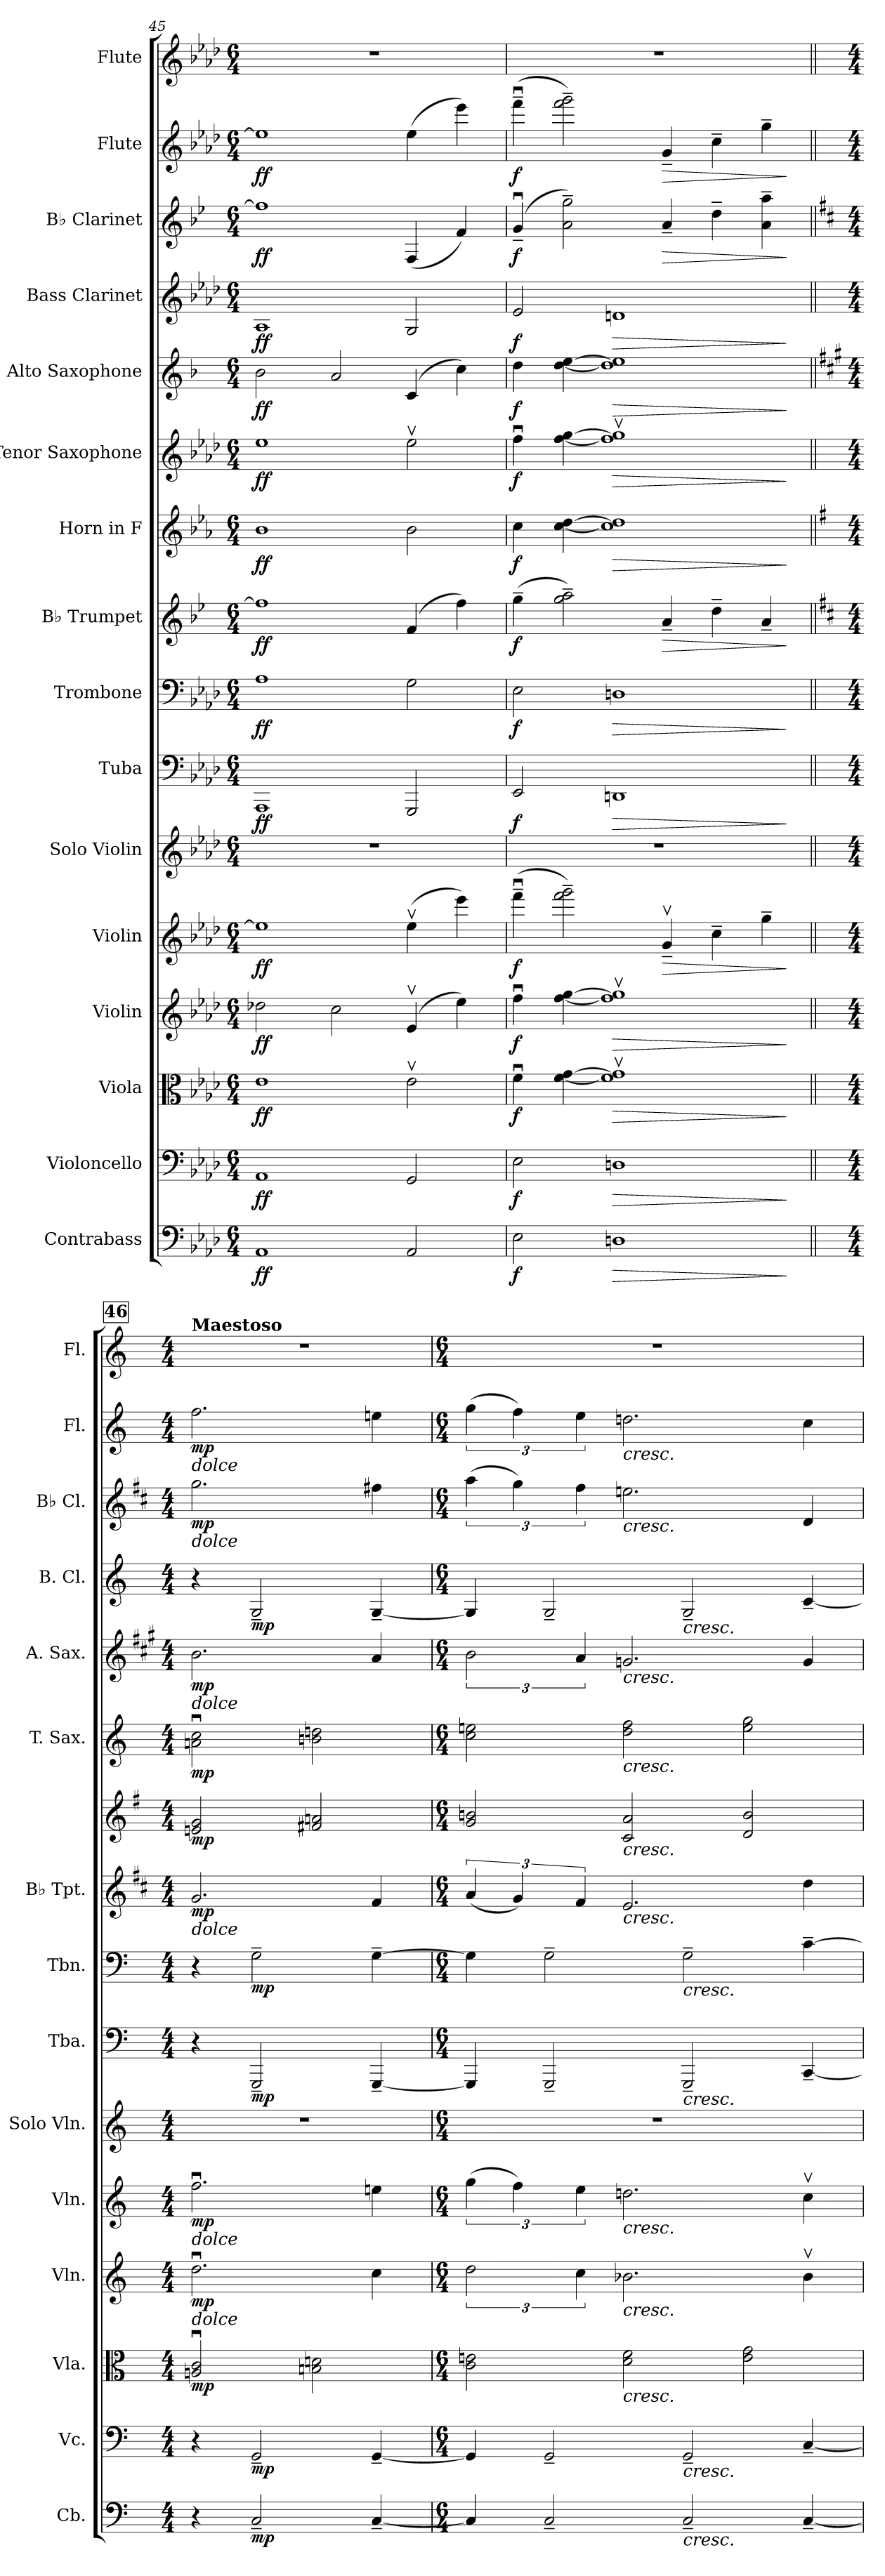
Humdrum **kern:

**kern	**dynam	**kern	**dynam	**kern	**dynam	**kern	**dynam	**kern	**dynam	**kern	**kern	**dynam	**kern	**dynam	**kern	**dynam	**kern	**dynam	**kern	**dynam	**kern	**dynam	**kern	**dynam	**kern	**dynam	**kern	**dynam	**kern
*part16	*part16	*part15	*part15	*part14	*part14	*part13	*part13	*part12	*part12	*part11	*part10	*part10	*part9	*part9	*part8	*part8	*part7	*part7	*part6	*part6	*part5	*part5	*part4	*part4	*part3	*part3	*part2	*part2	*part1
*staff16	*staff16	*staff15	*staff15	*staff14	*staff14	*staff13	*staff13	*staff12	*staff12	*staff11	*staff10	*staff10	*staff9	*staff9	*staff8	*staff8	*staff7	*staff7	*staff6	*staff6	*staff5	*staff5	*staff4	*staff4	*staff3	*staff3	*staff2	*staff2	*staff1
*I"Contrabass	*	*I"Violoncello	*	*I"Viola	*	*I"Violin	*	*I"Violin	*	*I"Solo Violin	*I"Tuba	*	*I"Trombone	*	*I"B♭ Trumpet	*	*I"Horn in F	*	*I"Tenor Saxophone	*	*I"Alto Saxophone	*	*I"Bass Clarinet	*	*I"B♭ Clarinet	*	*I"Flute	*	*I"Flute
*I'Cb.	*	*I'Vc.	*	*I'Vla.	*	*I'Vln.	*	*I'Vln.	*	*I'Solo Vln.	*I'Tba.	*	*I'Tbn.	*	*I'B♭ Tpt.	*	*	*	*I'T. Sax.	*	*I'A. Sax.	*	*I'B. Cl.	*	*I'B♭ Cl.	*	*I'Fl.	*	*I'Fl.
*clefF4	*	*clefF4	*	*clefC3	*	*clefG2	*	*clefG2	*	*clefG2	*clefF4	*	*clefF4	*	*clefG2	*	*clefG2	*	*clefG2	*	*clefG2	*	*clefG2	*	*clefG2	*	*clefG2	*	*clefG2
*ITrd7c12	*	*	*	*	*	*	*	*	*	*	*	*	*	*	*ITrd1c2	*	*ITrd4c7	*	*ITrd8c14	*	*ITrd5c9	*	*ITrd8c14	*	*ITrd1c2	*	*	*	*
*k[b-e-a-d-]	*	*k[b-e-a-d-]	*	*k[b-e-a-d-]	*	*k[b-e-a-d-]	*	*k[b-e-a-d-]	*	*k[b-e-a-d-]	*k[b-e-a-d-]	*	*k[b-e-a-d-]	*	*k[b-e-a-d-]	*	*k[b-e-a-d-]	*	*k[b-e-a-d-]	*	*k[b-e-a-d-]	*	*k[b-e-a-d-]	*	*k[b-e-a-d-]	*	*k[b-e-a-d-]	*	*k[b-e-a-d-]
*M6/4	*	*M6/4	*	*M6/4	*	*M6/4	*	*M6/4	*	*M6/4	*M6/4	*	*M6/4	*	*M6/4	*	*M6/4	*	*M6/4	*	*M6/4	*	*M6/4	*	*M6/4	*	*M6/4	*	*M6/4
=45	=45	=45	=45	=45	=45	=45	=45	=45	=45	=45	=45	=45	=45	=45	=45	=45	=45	=45	=45	=45	=45	=45	=45	=45	=45	=45	=45	=45	=45
!	!LO:DY:b	!	!LO:DY:b	!	!LO:DY:b	!	!LO:DY:b	!	!LO:DY:b	!	!	!LO:DY:b	!	!LO:DY:b	!	!LO:DY:b	!	!LO:DY:b	!	!LO:DY:b	!	!LO:DY:b	!	!LO:DY:b	!	!LO:DY:b	!	!LO:DY:b	!
1AAA-	ff	1AA-	ff	1e-	ff	2dd-X\	ff	1ee-]	ff	1.r	1AAA-	ff	1A-	ff	1ee-]	ff	1e-	ff	1e-	ff	2d-\	ff	1AA-	ff	1ee-]	ff	1ee-]	ff	1.r
.	.	.	.	.	.	2cc\	.	.	.	.	.	.	.	.	.	.	.	.	.	.	2c/	.	.	.	.	.	.	.	.
2AAA-/	.	2GG/	.	2e-v\	.	(>4e-v/	.	(>4ee-v\	.	.	2GGG/	.	2G\	.	(>4e-/	.	2e-\	.	2e-v\	.	(>4E-/	.	2GG/	.	(<4E-/	.	(>4ee-\	.	.
.	.	.	.	.	.	4ee-\)	.	4eee-\)	.	.	.	.	.	.	4ee-\)	.	.	.	.	.	4e-\)	.	.	.	4e-/)	.	4eee-\)	.	.
=46	=46	=46	=46	=46	=46	=46	=46	=46	=46	=46	=46	=46	=46	=46	=46	=46	=46	=46	=46	=46	=46	=46	=46	=46	=46	=46	=46	=46	=46
!	!LO:DY:b	!	!LO:DY:b	!	!LO:DY:b	!	!LO:DY:b	!	!LO:DY:b	!	!	!LO:DY:b	!	!LO:DY:b	!	!LO:DY:b	!	!LO:DY:b	!	!LO:DY:b	!	!LO:DY:b	!	!LO:DY:b	!	!LO:DY:b	!	!LO:DY:b	!
2EE-\	f	2E-\	f	4fu\	f	4ffu\	f	(>4fffu~\	f	1.r	2EE-/	f	2E-\	f	(>4ff~\	f	4f\	f	4fu\	f	4f\	f	2E-/	f	(>4fu~/	f	(>4fffu~\	f	1.r
.	.	.	.	[4f\ [4g\	.	[4ff\ [4gg\	.	2fff\~ 2ggg\~)	.	.	.	.	.	.	2ff\~ 2gg\~)	.	[4f\ [4g\	.	[4f\ [4g\	.	[4f\ [4g\	.	.	.	2g\~ 2ff\~)	.	2fff\~ 2ggg\~)	.	.
!	!LO:HP:b	!	!LO:HP:b	!	!LO:HP:b	!	!LO:HP:b	!	!	!	!	!LO:HP:b	!	!LO:HP:b	!	!	!	!LO:HP:b	!	!LO:HP:b	!	!LO:HP:b	!	!LO:HP:b	!	!	!	!	!
1DDn	>	1Dn	>	1f]v 1g]v	>	1ff]v 1gg]v	>	.	.	.	1DDn	>	1Dn	>	.	.	1f] 1g]	>	1f]v 1g]v	>	1f] 1g]	>	1Dn	>	.	.	.	.	.
!	!	!	!	!	!	!	!	!	!LO:HP:b	!	!	!	!	!	!	!LO:HP:b	!	!	!	!	!	!	!	!	!	!LO:HP:b	!	!LO:HP:b	!
.	.	.	.	.	.	.	.	4gv~/	>	.	.	.	.	.	4g~/	>	.	.	.	.	.	.	.	.	4g~/	>	4g~/	>	.
.	.	.	.	.	.	.	.	4cc~\	.	.	.	.	.	.	4cc~\	.	.	.	.	.	.	.	.	.	4cc~\	.	4cc~\	.	.
.	.	.	.	.	.	.	.	4gg~\	.	.	.	.	.	.	4g~/	.	.	.	.	.	.	.	.	.	4g\~ 4gg\~	.	4gg~\	.	.
.	]	.	]	.	]	.	]	.	]	.	.	]	.	]	.	]	.	]	.	]	.	]	.	]	.	]	.	]	.
!!LO:REH:place=s1:a:B:fs=14:t=46
=47||	=47||	=47||	=47||	=47||	=47||	=47||	=47||	=47||	=47||	=47||	=47||	=47||	=47||	=47||	=47||	=47||	=47||	=47||	=47||	=47||	=47||	=47||	=47||	=47||	=47||	=47||	=47||	=47||	=47||
*k[]	*	*k[]	*	*k[]	*	*k[]	*	*k[]	*	*k[]	*k[]	*	*k[]	*	*k[]	*	*k[]	*	*k[]	*	*k[]	*	*k[]	*	*k[]	*	*k[]	*	*k[]
*M4/4	*	*M4/4	*	*M4/4	*	*M4/4	*	*M4/4	*	*M4/4	*M4/4	*	*M4/4	*	*M4/4	*	*M4/4	*	*M4/4	*	*M4/4	*	*M4/4	*	*M4/4	*	*M4/4	*	*M4/4
!	!	!	!	!	!	!	!	!	!	!	!	!	!	!	!	!	!	!	!	!	!	!	!	!	!	!	!	!	!LO:TX:B:t=Maestoso
!	!	!	!	!	!	!	!	!	!	!	!	!	!	!	!	!	!	!	!	!	!	!	!	!	!	!	!LO:TX:b:i:t=dolce	!	!
!	!	!	!	!	!	!	!	!	!	!	!	!	!	!	!	!	!	!	!	!	!	!	!	!	!LO:TX:b:i:t=dolce	!	!	!	!
!	!	!	!	!	!	!	!	!	!	!	!	!	!	!	!	!	!	!	!	!	!LO:TX:b:i:t=dolce	!	!	!	!	!	!	!	!
!	!	!	!	!	!	!	!	!	!	!	!	!	!	!	!LO:TX:b:i:t=dolce	!	!	!	!	!	!	!	!	!	!	!	!	!	!
!	!	!	!	!	!	!	!	!LO:TX:b:i:t=dolce	!	!	!	!	!	!	!	!	!	!	!	!	!	!	!	!	!	!	!	!	!
!	!	!	!	!	!	!LO:TX:b:i:t=dolce	!	!	!	!	!	!	!	!	!	!	!	!	!	!	!	!	!	!	!	!	!	!	!
!	!	!	!	!	!LO:DY:b	!	!LO:DY:b	!	!LO:DY:b	!	!	!	!	!	!	!LO:DY:b	!	!LO:DY:b	!	!LO:DY:b	!	!LO:DY:b	!	!	!	!LO:DY:b	!	!LO:DY:b	!
4r	.	4r	.	2Ani/u 2c/u	mp	2.ddu\	mp	2.ffu\	mp	1r	4r	.	4r	.	2.f/	mp	2An/ 2c/	mp	2An\u 2c\u	mp	2.d\	mp	4r	.	2.ff\	mp	2.ff\	mp	1r
!	!LO:DY:b	!	!LO:DY:b	!	!	!	!	!	!	!	!	!LO:DY:b	!	!LO:DY:b	!	!	!	!	!	!	!	!	!	!LO:DY:b	!	!	!	!	!
2CC~/	mp	2GG~/	mp	.	.	.	.	.	.	.	2GGG~/	mp	2G~\	mp	.	.	.	.	.	.	.	.	2GG~/	mp	.	.	.	.	.
.	.	.	.	2Bni\ 2dni\	.	.	.	.	.	.	.	.	.	.	.	.	2Bn/ 2dn/	.	2Bn\ 2dn\	.	.	.	.	.	.	.	.	.	.
[4CC~/	.	[4GG~/	.	.	.	4cc\	.	4eeni\	.	.	[4GGG~/	.	[4G~\	.	4e/	.	.	.	.	.	4c/	.	[4GG~/	.	4een\	.	4eeni\	.	.
=48	=48	=48	=48	=48	=48	=48	=48	=48	=48	=48	=48	=48	=48	=48	=48	=48	=48	=48	=48	=48	=48	=48	=48	=48	=48	=48	=48	=48	=48
*M6/4	*	*M6/4	*	*M6/4	*	*M6/4	*	*M6/4	*	*M6/4	*M6/4	*	*M6/4	*	*M6/4	*	*M6/4	*	*M6/4	*	*M6/4	*	*M6/4	*	*M6/4	*	*M6/4	*	*M6/4
4CC/]	.	4GG/]	.	2c\ 2eni\	.	3dd\	.	(>6gg\	.	1.r	4GGG/]	.	4G\]	.	(<6g/	.	2c/ 2en/	.	2c\ 2en\	.	3d\	.	4GG/]	.	(>6gg\	.	(>6gg\	.	1.r
.	.	.	.	.	.	.	.	6ff\)	.	.	.	.	.	.	6f/)	.	.	.	.	.	.	.	.	.	6ff\)	.	6ff\)	.	.
2CC~/	.	2GG~/	.	.	.	.	.	.	.	.	2GGG~/	.	2G~\	.	.	.	.	.	.	.	.	.	2GG~/	.	.	.	.	.	.
.	.	.	.	.	.	6cc\	.	6ee\	.	.	.	.	.	.	6e/	.	.	.	.	.	6c/	.	.	.	6ee\	.	6ee\	.	.
!	!	!	!	!	!	!	!	!	!	!	!	!	!	!	!	!	!	!	!	!	!	!	!	!	!	!	!LO:TX:b:i:t=cresc.	!	!
!	!	!	!	!	!	!	!	!	!	!	!	!	!	!	!	!	!	!	!	!	!	!	!	!	!LO:TX:b:i:t=cresc.	!	!	!	!
!	!	!	!	!	!	!	!	!	!	!	!	!	!	!	!	!	!	!	!	!	!LO:TX:b:i:t=cresc.	!	!	!	!	!	!	!	!
!	!	!	!	!	!	!	!	!	!	!	!	!	!	!	!	!	!	!	!LO:TX:b:i:t=cresc.	!	!	!	!	!	!	!	!	!	!
!	!	!	!	!	!	!	!	!	!	!	!	!	!	!	!	!	!LO:TX:b:i:t=cresc.	!	!	!	!	!	!	!	!	!	!	!	!
!	!	!	!	!	!	!	!	!	!	!	!	!	!	!	!LO:TX:b:i:t=cresc.	!	!	!	!	!	!	!	!	!	!	!	!	!	!
!	!	!	!	!	!	!	!	!LO:TX:b:i:t=cresc.	!	!	!	!	!	!	!	!	!	!	!	!	!	!	!	!	!	!	!	!	!
!	!	!	!	!	!	!LO:TX:b:i:t=cresc.	!	!	!	!	!	!	!	!	!	!	!	!	!	!	!	!	!	!	!	!	!	!	!
!	!	!	!	!LO:TX:b:i:t=cresc.	!	!	!	!	!	!	!	!	!	!	!	!	!	!	!	!	!	!	!	!	!	!	!	!	!
.	.	.	.	2d\ 2f\	.	2.b-X\	.	2.ddni\	.	.	.	.	.	.	2.d/	.	2F/ 2d/	.	2d\ 2f\	.	2.B-X/	.	.	.	2.ddn\	.	2.ddni\	.	.
!	!	!	!	!	!	!	!	!	!	!	!	!	!	!	!	!	!	!	!	!	!	!	!LO:TX:b:i:t=cresc.	!	!	!	!	!	!
!	!	!	!	!	!	!	!	!	!	!	!	!	!LO:TX:b:i:t=cresc.	!	!	!	!	!	!	!	!	!	!	!	!	!	!	!	!
!	!	!	!	!	!	!	!	!	!	!	!LO:TX:b:i:t=cresc.	!	!	!	!	!	!	!	!	!	!	!	!	!	!	!	!	!	!
!	!	!LO:TX:b:i:t=cresc.	!	!	!	!	!	!	!	!	!	!	!	!	!	!	!	!	!	!	!	!	!	!	!	!	!	!	!
!LO:TX:b:i:t=cresc.	!	!	!	!	!	!	!	!	!	!	!	!	!	!	!	!	!	!	!	!	!	!	!	!	!	!	!	!	!
2CC~/	.	2GG~/	.	.	.	.	.	.	.	.	2GGG~/	.	2G~\	.	.	.	.	.	.	.	.	.	2GG~/	.	.	.	.	.	.
.	.	.	.	2e\ 2g\	.	.	.	.	.	.	.	.	.	.	.	.	2G/ 2e/	.	2e\ 2g\	.	.	.	.	.	.	.	.	.	.
[4CC~/	.	[4C~/	.	.	.	4b-v\	.	4ccv\	.	.	[4CC~/	.	[4c~\	.	4cc\	.	.	.	.	.	4B-/	.	[4C~/	.	4c/	.	4cc\	.	.
=	=	=	=	=	=	=	=	=	=	=	=	=	=	=	=	=	=	=	=	=	=	=	=	=	=	=	=	=	=
*-	*-	*-	*-	*-	*-	*-	*-	*-	*-	*-	*-	*-	*-	*-	*-	*-	*-	*-	*-	*-	*-	*-	*-	*-	*-	*-	*-	*-	*-
